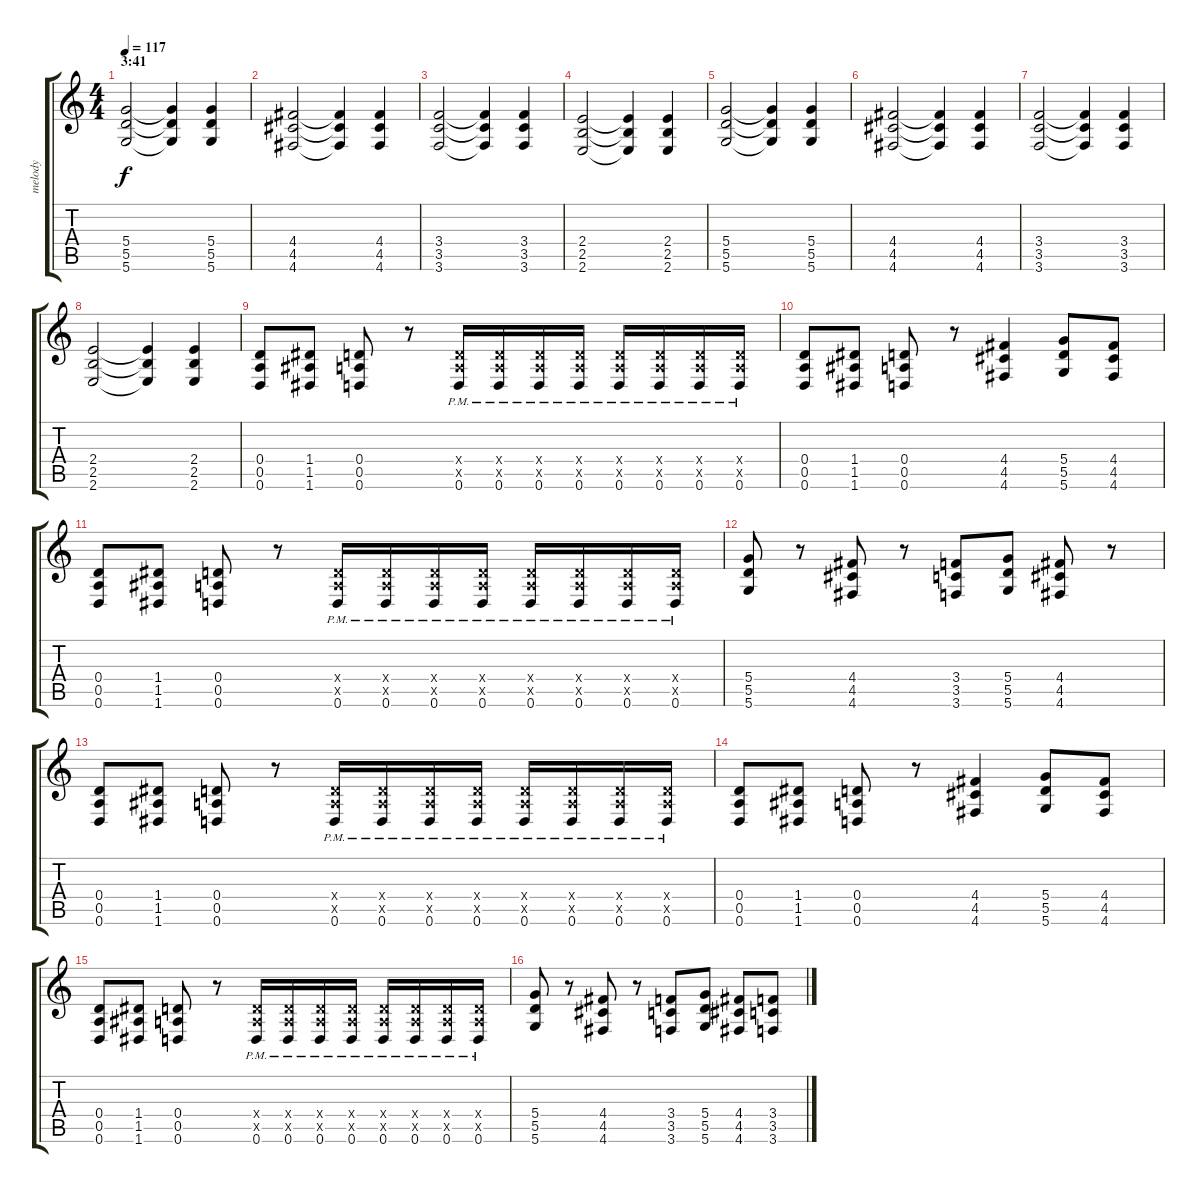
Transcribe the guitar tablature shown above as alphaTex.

\track ("melody" "melody") {instrument electricguitarclean}
\staff {score tabs}
\tuning (E4 B3 G3 D3 A2 D2) {hide}
\ts (4 4)
\section ("" "3:41")
\tempo 117
\clef g2
\ks c
(5.4 5.5 5.6).2{dy f} (5.4{t} 5.5{t} 5.6{t}).4 (5.4 5.5 5.6).4 |
(4.4 4.5 4.6).2 (4.4{t} 4.5{t} 4.6{t}).4 (4.4 4.5 4.6).4 |
(3.4 3.5 3.6).2 (3.4{t} 3.5{t} 3.6{t}).4 (3.4 3.5 3.6).4 |
(2.4 2.5 2.6).2 (2.4{t} 2.5{t} 2.6{t}).4 (2.4 2.5 2.6).4 |
(5.4 5.5 5.6).2 (5.4{t} 5.5{t} 5.6{t}).4 (5.4 5.5 5.6).4 |
(4.4 4.5 4.6).2 (4.4{t} 4.5{t} 4.6{t}).4 (4.4 4.5 4.6).4 |
(3.4 3.5 3.6).2 (3.4{t} 3.5{t} 3.6{t}).4 (3.4 3.5 3.6).4 |
(2.4 2.5 2.6).2 (2.4{t} 2.5{t} 2.6{t}).4 (2.4 2.5 2.6).4 |
(0.4 0.5 0.6).8{balance 8} (1.4 1.5 1.6).8 (0.4 0.5 0.6).8 r.8 (0.4{x} 0.5{x} 0.6{pm}).16 (0.4{x} 0.5{x} 0.6{pm}).16 (0.4{x} 0.5{x} 0.6{pm}).16 (0.4{x} 0.5{x} 0.6{pm}).16 (0.4{x} 0.5{x} 0.6{pm}).16 (0.4{x} 0.5{x} 0.6{pm}).16 (0.4{x} 0.5{x} 0.6{pm}).16 (0.4{x} 0.5{x} 0.6{pm}).16 |
(0.4 0.5 0.6).8 (1.4 1.5 1.6).8 (0.4 0.5 0.6).8 r.8 (4.4 4.5 4.6).4 (5.4 5.5 5.6).8 (4.4 4.5 4.6).8 |
(0.4 0.5 0.6).8 (1.4 1.5 1.6).8 (0.4 0.5 0.6).8 r.8 (0.4{x} 0.5{x} 0.6{pm}).16 (0.4{x} 0.5{x} 0.6{pm}).16 (0.4{x} 0.5{x} 0.6{pm}).16 (0.4{x} 0.5{x} 0.6{pm}).16 (0.4{x} 0.5{x} 0.6{pm}).16 (0.4{x} 0.5{x} 0.6{pm}).16 (0.4{x} 0.5{x} 0.6{pm}).16 (0.4{x} 0.5{x} 0.6{pm}).16 |
(5.4 5.5 5.6).8 r.8 (4.4 4.5 4.6).8 r.8 (3.4 3.5 3.6).8 (5.4 5.5 5.6).8 (4.4 4.5 4.6).8 r.8 |
(0.4 0.5 0.6).8 (1.4 1.5 1.6).8 (0.4 0.5 0.6).8 r.8 (0.4{x} 0.5{x} 0.6{pm}).16 (0.4{x} 0.5{x} 0.6{pm}).16 (0.4{x} 0.5{x} 0.6{pm}).16 (0.4{x} 0.5{x} 0.6{pm}).16 (0.4{x} 0.5{x} 0.6{pm}).16 (0.4{x} 0.5{x} 0.6{pm}).16 (0.4{x} 0.5{x} 0.6{pm}).16 (0.4{x} 0.5{x} 0.6{pm}).16 |
(0.4 0.5 0.6).8 (1.4 1.5 1.6).8 (0.4 0.5 0.6).8 r.8 (4.4 4.5 4.6).4 (5.4 5.5 5.6).8 (4.4 4.5 4.6).8 |
(0.4 0.5 0.6).8 (1.4 1.5 1.6).8 (0.4 0.5 0.6).8 r.8 (0.4{x} 0.5{x} 0.6{pm}).16 (0.4{x} 0.5{x} 0.6{pm}).16 (0.4{x} 0.5{x} 0.6{pm}).16 (0.4{x} 0.5{x} 0.6{pm}).16 (0.4{x} 0.5{x} 0.6{pm}).16 (0.4{x} 0.5{x} 0.6{pm}).16 (0.4{x} 0.5{x} 0.6{pm}).16 (0.4{x} 0.5{x} 0.6{pm}).16 |
(5.4 5.5 5.6).8 r.8 (4.4 4.5 4.6).8 r.8 (3.4 3.5 3.6).8 (5.4 5.5 5.6).8 (4.4 4.5 4.6).8 (3.4 3.5 3.6).8
